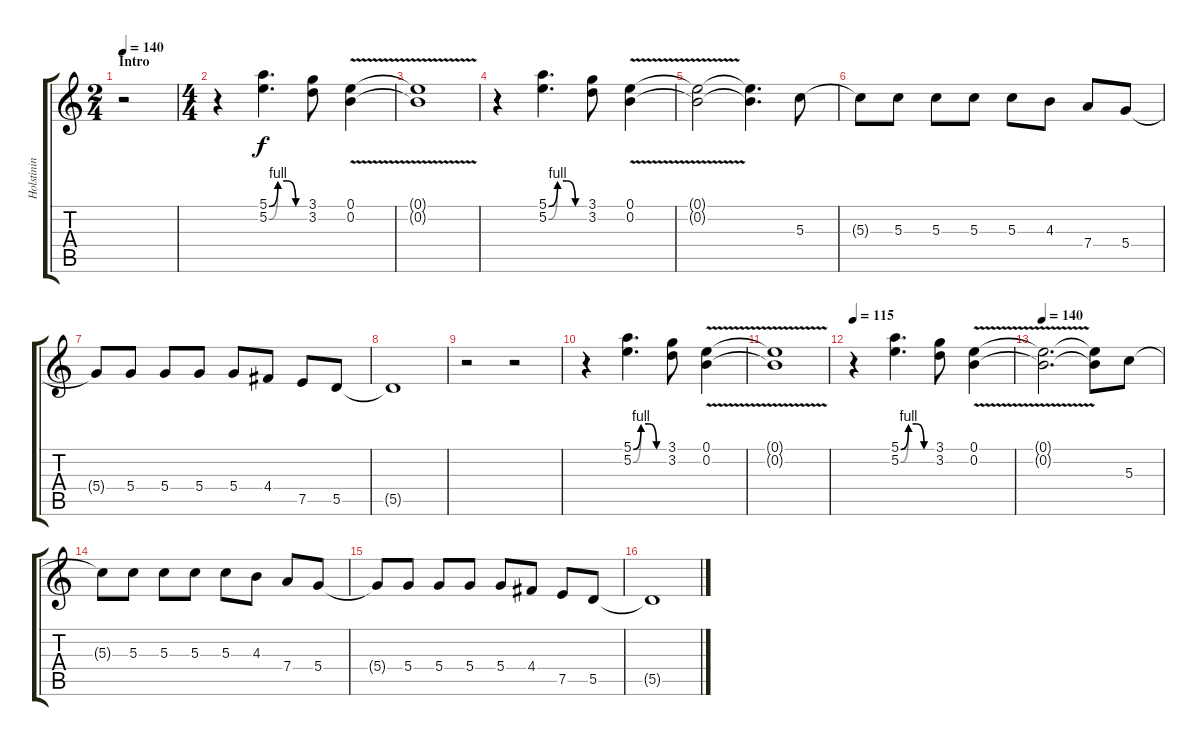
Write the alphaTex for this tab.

\track ("Holstinin" "Holstinin") {instrument distortionguitar}
\staff {score tabs}
\tuning (E4 B3 G3 D3 A2 E2) {hide}
\ts (2 4)
\section ("" "Intro ")
\tempo 140
\clef g2
\ks c
r.2{dy f instrument distortionguitar} |
\ts (4 4)
r.4 (5.1{be (custom 0 0 15 4 30 4 45 0 60 0)} 5.2{be (custom 0 0 15 4 30 4 45 0 60 0)}).4{d} (3.1 3.2).8 (0.1{v} 0.2{v}).4 |
(0.1{t} 0.2{t}).1 |
r.4 (5.1{be (custom 0 0 15 4 30 4 45 0 60 0)} 5.2{be (custom 0 0 15 4 30 4 45 0 60 0)}).4{d} (3.1 3.2).8 (0.1{v} 0.2{v}).4 |
(0.1{t} 0.2{t}).2 (0.1{t} 0.2{t}).4{d} 5.3.8 |
5.3{t}.8 5.3.8 5.3.8 5.3.8 5.3.8 4.3.8 7.4.8 5.4.8 |
5.4{t}.8 5.4.8 5.4.8 5.4.8 5.4.8 4.4.8 7.5.8 5.5.8 |
5.5{t}.1 |
r.2 r.2 |
r.4 (5.1{be (custom 0 0 15 4 30 4 45 0 60 0)} 5.2{be (custom 0 0 15 4 30 4 45 0 60 0)}).4{d} (3.1 3.2).8 (0.1{v} 0.2{v}).4 |
(0.1{t} 0.2{t}).1 |
\tempo 115
r.4 (5.1{be (custom 0 0 15 4 30 4 45 0 60 0)} 5.2{be (custom 0 0 15 4 30 4 45 0 60 0)}).4{d} (3.1 3.2).8 (0.1{v} 0.2{v}).4 |
\tempo 140
(0.1{t} 0.2{t}).2{d} (0.1{t} 0.2{t}).8 5.3.8 |
5.3{t}.8 5.3.8 5.3.8 5.3.8 5.3.8 4.3.8 7.4.8 5.4.8 |
5.4{t}.8 5.4.8 5.4.8 5.4.8 5.4.8 4.4.8 7.5.8 5.5.8 |
5.5{t}.1
